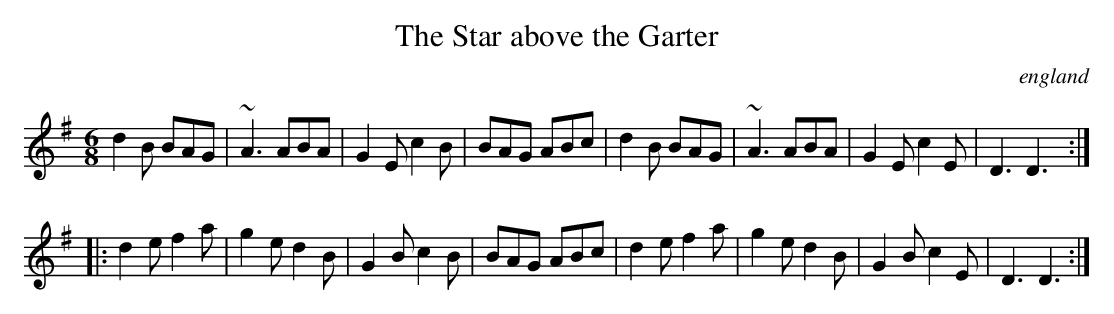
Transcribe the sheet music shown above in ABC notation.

X:1
T:Star above the Garter, The
O:england
M:6/8
K:G
d2B BAG|~A3 ABA|G2E c2B|BAG ABc|d2B BAG|~A3 ABA|G2E c2E|D3 D3:|
|:d2e f2a|g2e d2B|G2B c2B|BAG ABc|d2e f2a|g2e d2B|G2B c2E|D3 D3:|
